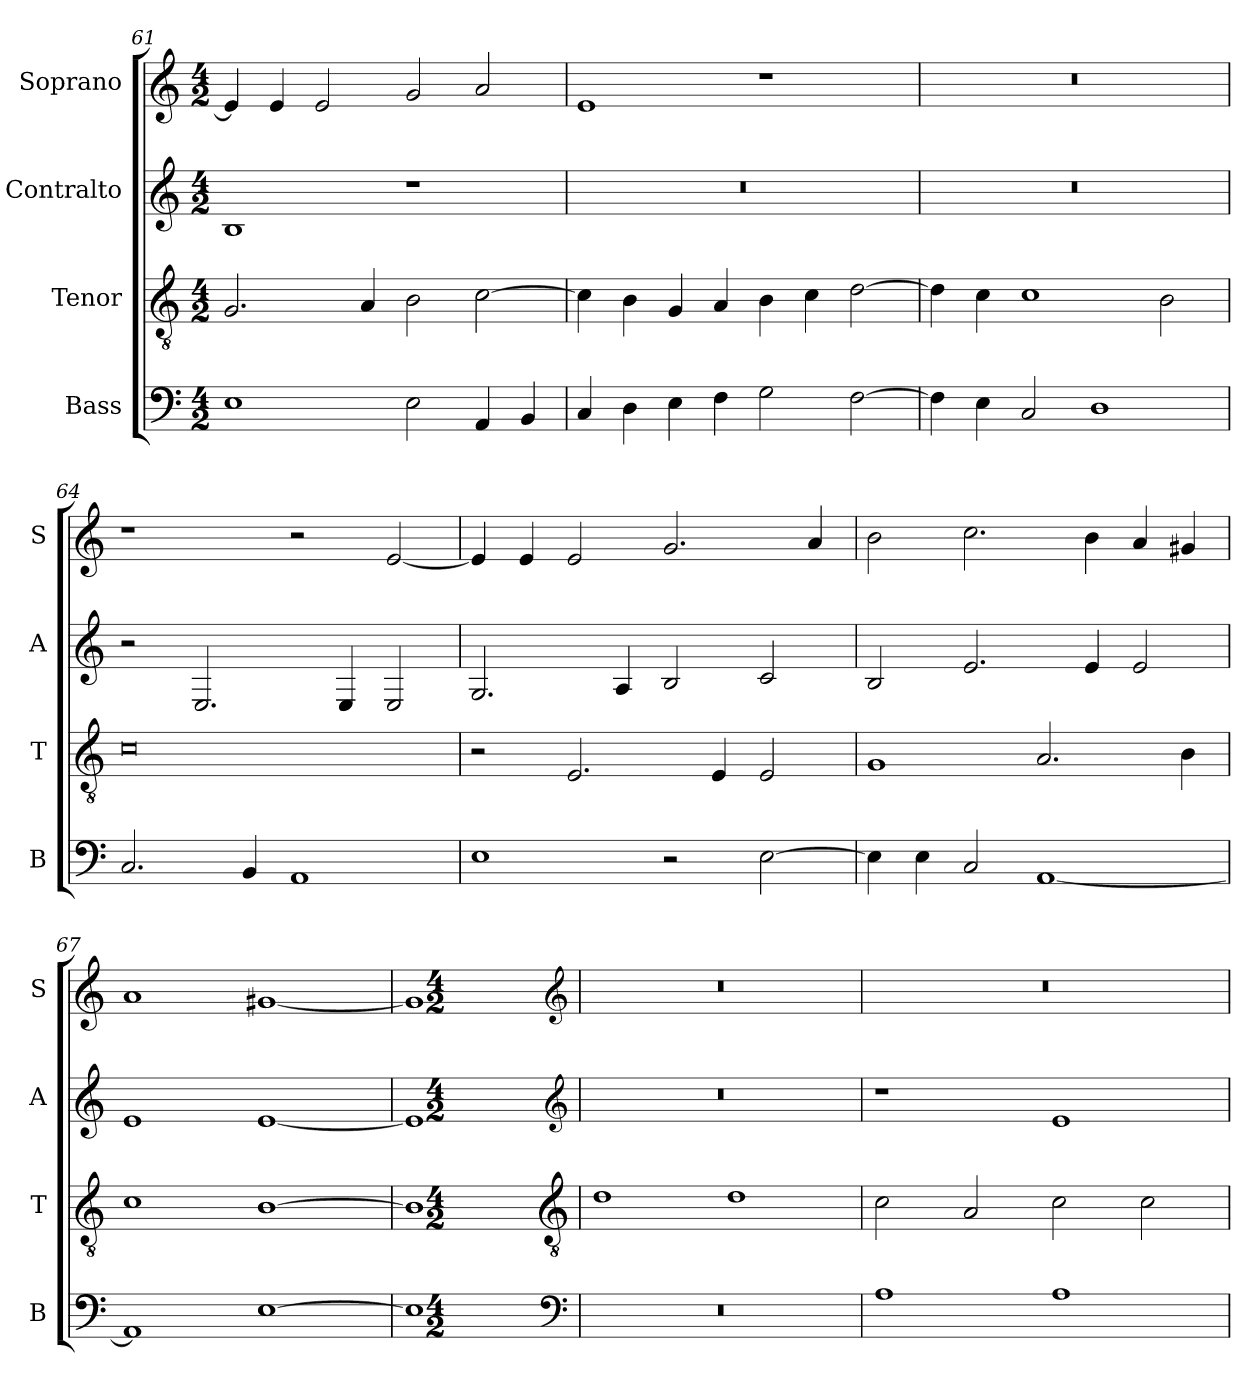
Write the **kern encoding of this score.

**kern	**kern	**kern	**kern
*part4	*part3	*part2	*part1
*staff4	*staff3	*staff2	*staff1
*I"Bass	*I"Tenor	*I"Contralto	*I"Soprano
*I'B	*I'T	*I'A	*I'S
*clefF4	*clefGv2	*clefG2	*clefG2
*k[]	*k[]	*k[]	*k[]
*A:aeo	*A:aeo	*A:aeo	*A:aeo
*M4/2	*M4/2	*M4/2	*M4/2
=61	=61	=61	=61
1E	2.G	1B	4e]
.	.	.	4e
.	.	.	2e
.	4A	.	.
2E	2B	1r	2g
4AA	[2c	.	2a
4BB	.	.	.
=62	=62	=62	=62
4C	4c]	0r	1e
4D	4B	.	.
4E	4G	.	.
4F	4A	.	.
2G	4B	.	1r
.	4c	.	.
[2F	[2d	.	.
=63	=63	=63	=63
4F]	4d]	0r	0r
4E	4c	.	.
2C	1c	.	.
1D	.	.	.
.	2B	.	.
=64	=64	=64	=64
2.C	0c	2r	1r
.	.	2.E	.
4BB	.	.	.
1AA	.	.	2r
.	.	4E	.
.	.	2E	[2e
=65	=65	=65	=65
1E	2r	2.G	4e]
.	.	.	4e
.	2.E	.	2e
.	.	4A	.
2r	.	2B	2.g
.	4E	.	.
[2E	2E	2c	.
.	.	.	4a
=66	=66	=66	=66
4E]	1G	2B	2b
4E	.	.	.
2C	.	2.e	2.cc
[1AA	2.A	.	.
.	.	4e	4b
.	.	2e	4a
.	4B	.	4g#X
=67	=67	=67	=67
1AA]	1c	1e	1a
[1E	[1B	[1e	[1g#X
=68	=68	=68	=68
1E]	1B]	1e]	1g#]
*clefF4	*clefGv2	*clefG2	*clefG2
*k[]	*k[]	*k[]	*k[]
*A:aeo	*A:aeo	*A:aeo	*A:aeo
*M4/2	*M4/2	*M4/2	*M4/2
=69	=69	=69	=69
0r	1d	0r	0r
.	1d	.	.
=70	=70	=70	=70
1A	2c	1r	0r
.	2A	.	.
1A	2c	1e	.
.	2c	.	.
=	=	=	=
*-	*-	*-	*-
